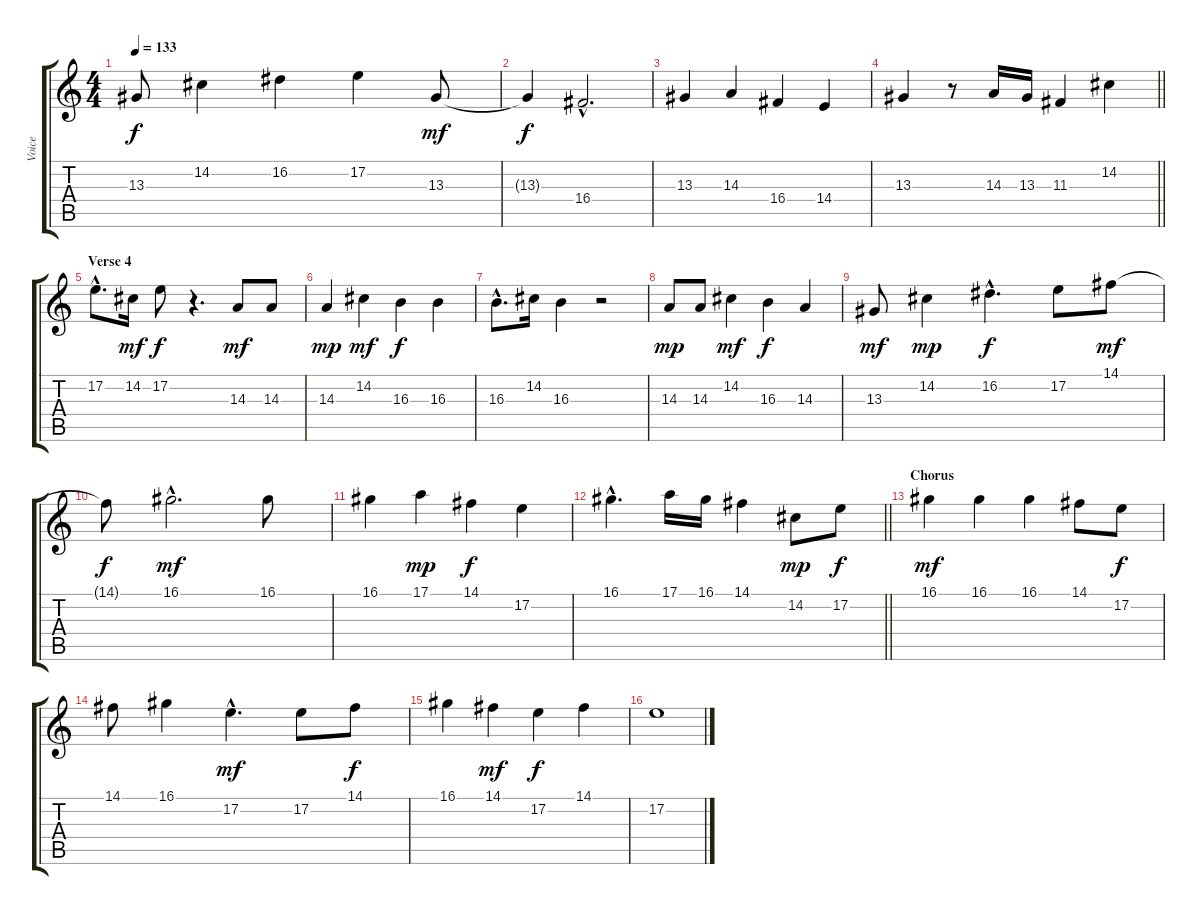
\track ("Voice" "Voice") {instrument sopranosax}
\staff {score tabs}
\tuning (E4 B3 G3 D3 A2 E2) {hide}
\ts (4 4)
\tempo 133
\clef g2
\ks c
13.3.8{dy f} 14.2.4 16.2.4 17.2.4 13.3.8{dy mf} |
13.3{t}.4{dy f} 16.4{hac}.2{d} |
13.3.4 14.3.4 16.4.4 14.4.4 |
\barLineRight lightlight
13.3.4 r.8 14.3.16 13.3.16 11.3.4 14.2.4 |
\section ("" "Verse 4")
17.2{hac}.8{d} 14.2.16{dy mf} 17.2.8{dy f} r.4{d} 14.3.8{dy mf} 14.3.8 |
14.3.4{dy mp} 14.2.4{dy mf} 16.3.4{dy f} 16.3.4 |
16.3{hac}.8{d} 14.2.16 16.3.4 r.2 |
14.3.8{dy mp} 14.3.8 14.2.4{dy mf} 16.3.4{dy f} 14.3.4 |
13.3.8{dy mf} 14.2.4{dy mp} 16.2{hac}.4{d dy f} 17.2.8 14.1.8{dy mf} |
14.1{t}.8{dy f} 16.1{hac}.2{d dy mf} 16.1.8 |
16.1.4 17.1.4{dy mp} 14.1.4{dy f} 17.2.4 |
\barLineRight lightlight
16.1{hac}.4{d} 17.1.16 16.1.16 14.1.4 14.2.8{dy mp} 17.2.8{dy f} |
\section ("" "Chorus")
16.1.4{dy mf} 16.1.4 16.1.4 14.1.8 17.2.8{dy f} |
14.1.8 16.1.4 17.2{hac}.4{d dy mf} 17.2.8 14.1.8{dy f} |
16.1.4 14.1.4{dy mf} 17.2.4{dy f} 14.1.4 |
17.2.1
